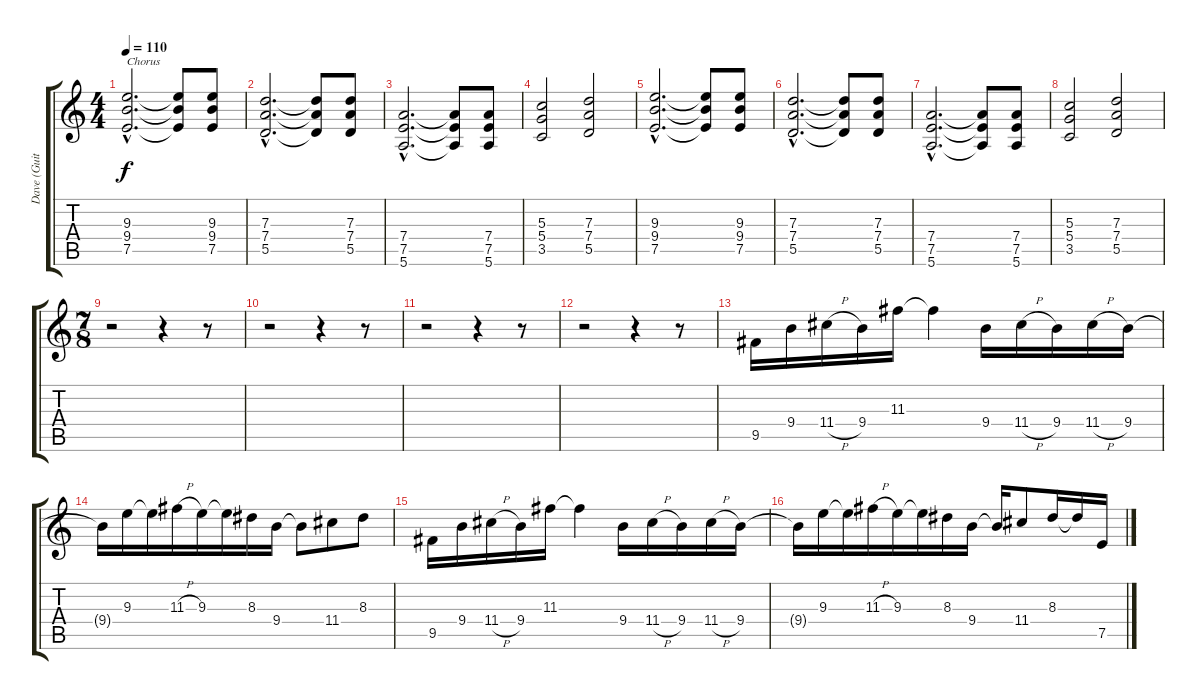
\track ("Dave (Guitar 1)" "Dave (Guit") {instrument distortionguitar}
\staff {score tabs}
\tuning (E4 B3 G3 D3 A2 E2) {hide}
\ts (4 4)
\tempo 110
\clef g2
\ks c
(9.3{hac} 9.4{hac} 7.5{hac}).2{d txt "Chorus" dy f} (9.3{t} 9.4{t} 7.5{t}).8 (9.3 9.4 7.5).8 |
(7.3{hac} 7.4{hac} 5.5{hac}).2{d} (7.3{t} 7.4{t} 5.5{t}).8 (7.3 7.4 5.5).8 |
(7.4{hac} 7.5{hac} 5.6{hac}).2{d} (7.4{t} 7.5{t} 5.6{t}).8 (7.4 7.5 5.6).8 |
(5.3 5.4 3.5).2 (7.3 7.4 5.5).2 |
(9.3{hac} 9.4{hac} 7.5{hac}).2{d} (9.3{t} 9.4{t} 7.5{t}).8 (9.3 9.4 7.5).8 |
(7.3{hac} 7.4{hac} 5.5{hac}).2{d} (7.3{t} 7.4{t} 5.5{t}).8 (7.3 7.4 5.5).8 |
(7.4{hac} 7.5{hac} 5.6{hac}).2{d} (7.4{t} 7.5{t} 5.6{t}).8 (7.4 7.5 5.6).8 |
(5.3 5.4 3.5).2 (7.3 7.4 5.5).2 |
\ts (7 8)
r.2 r.4 r.8 |
r.2 r.4 r.8 |
r.2 r.4 r.8 |
r.2 r.4 r.8 |
9.5.16{volume 12 instrument electricguitarclean} 9.4.16 11.4{h}.16 9.4.16 11.3.16 11.3{t}.4 9.4.16 11.4{h}.16 9.4.16 11.4{h}.16 9.4.16 |
9.4{t}.16 9.3.16 9.3{t}.16 11.3{h}.16 9.3.16 9.3{t}.16 8.3.16 9.4.16 9.4{t}.8 11.4.8 8.3.8 |
9.5.16 9.4.16 11.4{h}.16 9.4.16 11.3.16 11.3{t}.4 9.4.16 11.4{h}.16 9.4.16 11.4{h}.16 9.4.16 |
9.4{t}.16 9.3.16 9.3{t}.16 11.3{h}.16 9.3.16 9.3{t}.16 8.3.16 9.4.16 9.4{t}.16 11.4.8 8.3.16 8.3{t}.16 7.5.16
